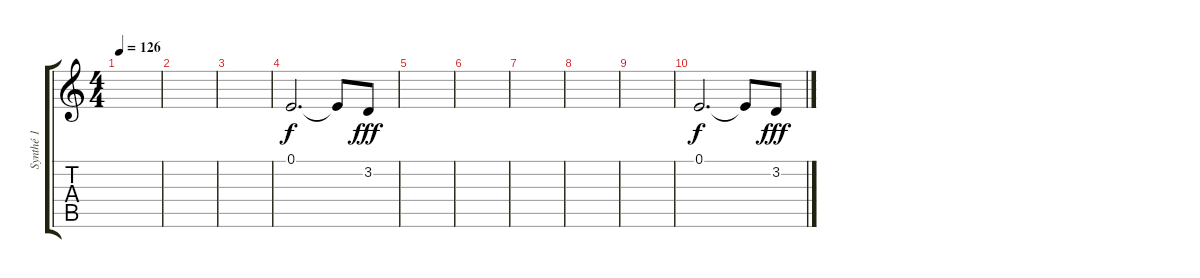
\track ("Synthé 1" "Synthé 1") {instrument lead3calliope}
\staff {score tabs}
\tuning (E4 B3 G3 D3 A2 E2) {hide}
\ts (4 4)
\tempo 126
\clef g2
\ks c
|
|
|
0.1.2{d dy f} 0.1{t}.8 3.2.8{dy fff} |
|
|
|
|
|
0.1.2{d dy f} 0.1{t}.8 3.2.8{dy fff}
